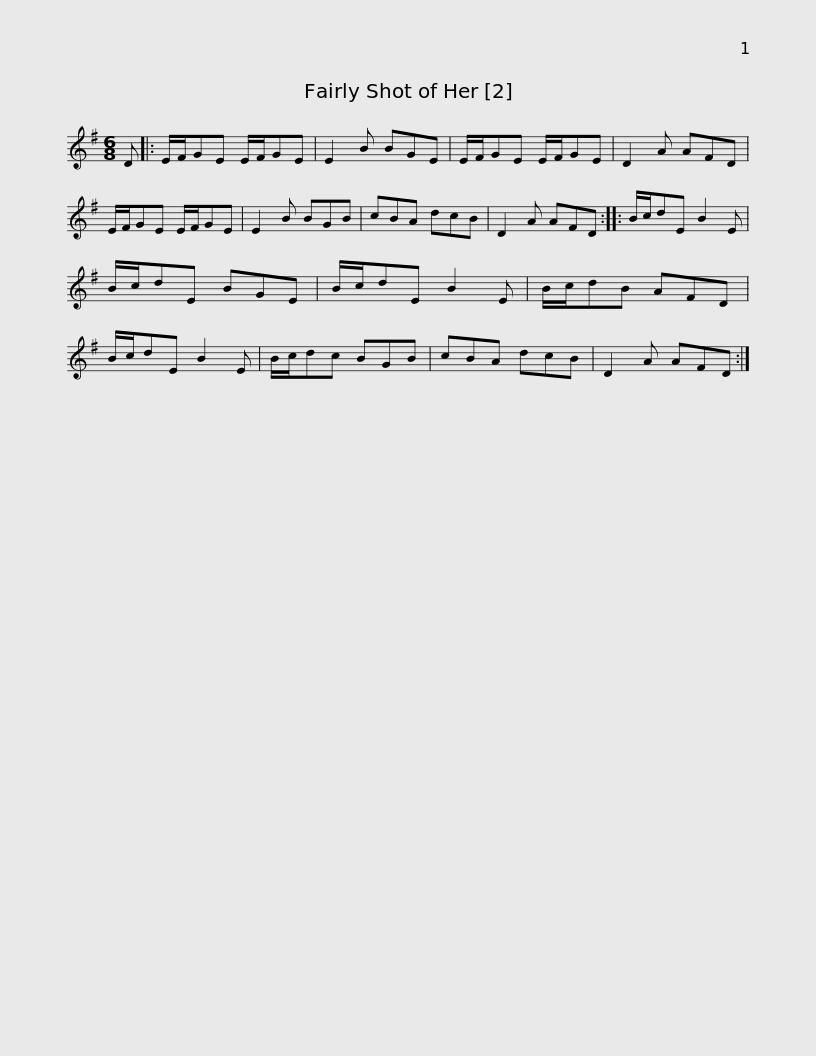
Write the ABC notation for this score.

X:1
L:1/8
M:6/8
I:linebreak $
K:Emin
V:1 treble
V:1
 D |: E/F/GE E/F/GE | E2 B BGE | E/F/GE E/F/GE | D2 A AFD | %5
 E/F/GE E/F/GE | E2 B BGB |$ cBA dcB | D2 A AFD :: B/c/dE B2 E | %10
 B/c/dE BGE | B/c/dE B2 E | B/c/dB AFD | B/c/dE B2 E |$ B/c/dc BGB | %15
 cBA dcB | D2 A AFD :| %17
